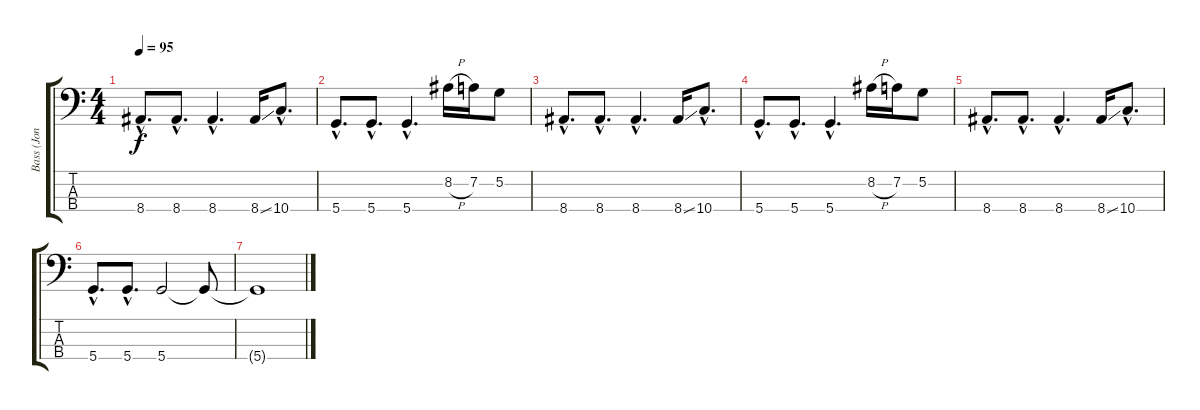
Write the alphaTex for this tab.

\track ("Bass (Jon Weisberg)" "Bass (Jon ") {instrument electricbassfinger}
\staff {score tabs}
\tuning (G2 D2 A1 D1) {hide}
\ts (4 4)
\tempo 95
\clef f4
\ks c
8.4{hac}.8{d dy f} 8.4{hac}.8{d} 8.4{hac}.4{d} 8.4{ss}.16 10.4{hac}.8{d} |
5.4{hac}.8{d} 5.4{hac}.8{d} 5.4{hac}.4{d} 8.2{h}.16 7.2.16 5.2.8 |
8.4{hac}.8{d} 8.4{hac}.8{d} 8.4{hac}.4{d} 8.4{ss}.16 10.4{hac}.8{d} |
5.4{hac}.8{d} 5.4{hac}.8{d} 5.4{hac}.4{d} 8.2{h}.16 7.2.16 5.2.8 |
8.4{hac}.8{d} 8.4{hac}.8{d} 8.4{hac}.4{d} 8.4{ss}.16 10.4{hac}.8{d} |
5.4{hac}.8{d} 5.4{hac}.8{d} 5.4.2 5.4{t}.8 |
5.4{t}.1
